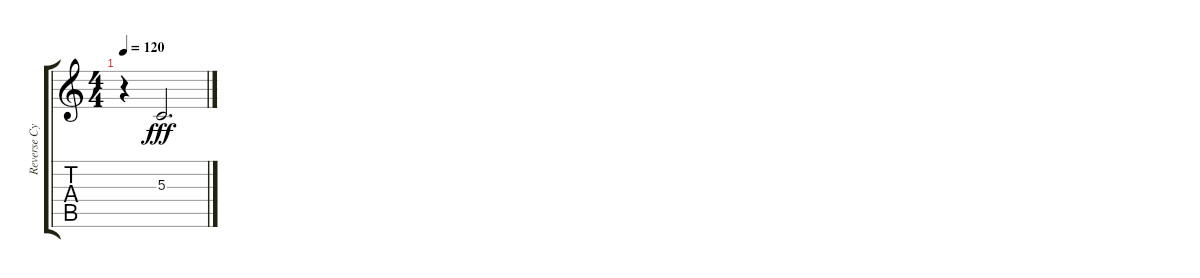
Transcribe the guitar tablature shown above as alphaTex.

\track ("Reverse Cymbal" "Reverse Cy") {instrument reversecymbal}
\staff {score tabs}
\tuning (E4 B3 G3 D3 A2 E2) {hide}
\ts (4 4)
\tempo 120
\clef g2
\ks c
r.4{dy fff} 5.3.2{d}
